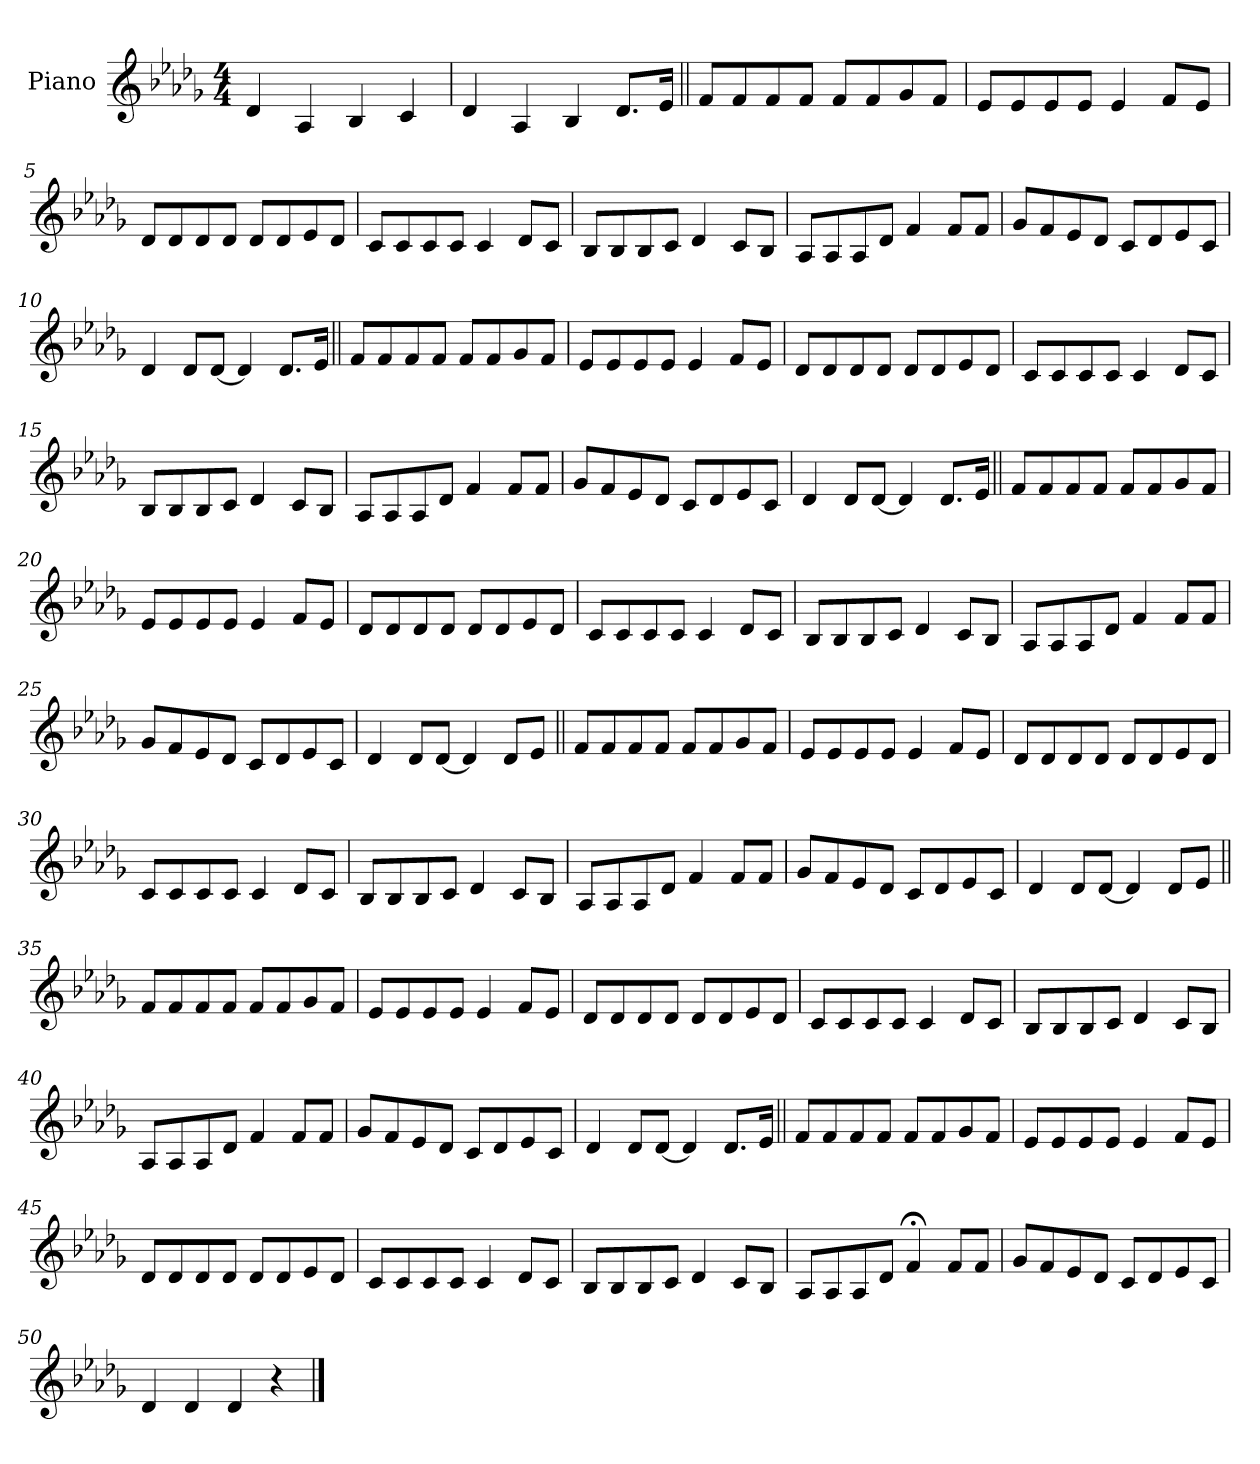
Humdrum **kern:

**kern
*part1
*staff1
*I"Piano
*I'Pno.
*clefG2
*k[b-e-a-d-g-]
*M4/4
*MM130
=1
4d-!
4A-!
4B-!
4c!
=2
4d-!
4A-!
4B-!
8.d-L
16e-Jk
=3||
8fL
8f
8f
8fJ
8fL
8f
8g-
8fJ
=4
8e-L
8e-
8e-
8e-J
4e-
8fL
8e-J
=5
8d-L
8d-
8d-
8d-J
8d-L
8d-
8e-
8d-J
=6
8cL
8c
8c
8cJ
4c
8d-L
8cJ
=7
8B-L
8B-
8B-
8cJ
4d-
8cL
8B-J
=8
8A-L
8A-
8A-
8d-J
4f
8fL
8fJ
=9
8g-L
8f
8e-
8d-J
8cL
8d-
8e-
8cJ
=10
4d-
8d-L
[8d-J
4d-]
8.d-L
16e-Jk
=11||
8fL
8f
8f
8fJ
8fL
8f
8g-
8fJ
=12
8e-L
8e-
8e-
8e-J
4e-
8fL
8e-J
=13
8d-L
8d-
8d-
8d-J
8d-L
8d-
8e-
8d-J
=14
8cL
8c
8c
8cJ
4c
8d-L
8cJ
=15
8B-L
8B-
8B-
8cJ
4d-
8cL
8B-J
=16
8A-L
8A-
8A-
8d-J
4f
8fL
8fJ
=17
8g-L
8f
8e-
8d-J
8cL
8d-
8e-
8cJ
=18
4d-
8d-L
[8d-J
4d-]
8.d-L
16e-Jk
=19||
8fL
8f
8f
8fJ
8fL
8f
8g-
8fJ
=20
8e-L
8e-
8e-
8e-J
4e-
8fL
8e-J
=21
8d-L
8d-
8d-
8d-J
8d-L
8d-
8e-
8d-J
=22
8cL
8c
8c
8cJ
4c
8d-L
8cJ
=23
8B-L
8B-
8B-
8cJ
4d-
8cL
8B-J
=24
8A-L
8A-
8A-
8d-J
4f
8fL
8fJ
=25
8g-L
8f
8e-
8d-J
8cL
8d-
8e-
8cJ
=26
4d-
8d-L
[8d-J
4d-]
8d-L
8e-J
=27||
8fL
8f
8f
8fJ
8fL
8f
8g-
8fJ
=28
8e-L
8e-
8e-
8e-J
4e-
8fL
8e-J
=29
8d-L
8d-
8d-
8d-J
8d-L
8d-
8e-
8d-J
=30
8cL
8c
8c
8cJ
4c
8d-L
8cJ
=31
8B-L
8B-
8B-
8cJ
4d-
8cL
8B-J
=32
8A-L
8A-
8A-
8d-J
4f
8fL
8fJ
=33
8g-L
8f
8e-
8d-J
8cL
8d-
8e-
8cJ
=34
4d-
8d-L
[8d-J
4d-]
8d-L
8e-J
=35||
8fL
8f
8f
8fJ
8fL
8f
8g-
8fJ
=36
8e-L
8e-
8e-
8e-J
4e-
8fL
8e-J
=37
8d-L
8d-
8d-
8d-J
8d-L
8d-
8e-
8d-J
=38
8cL
8c
8c
8cJ
4c
8d-L
8cJ
=39
8B-L
8B-
8B-
8cJ
4d-
8cL
8B-J
=40
8A-L
8A-
8A-
8d-J
4f
8fL
8fJ
=41
8g-L
8f
8e-
8d-J
8cL
8d-
8e-
8cJ
=42
4d-
8d-L
[8d-J
4d-]
8.d-L
16e-Jk
=43||
8fL
8f
8f
8fJ
8fL
8f
8g-
8fJ
=44
8e-L
8e-
8e-
8e-J
4e-
8fL
8e-J
=45
8d-L
8d-
8d-
8d-J
8d-L
8d-
8e-
8d-J
=46
8cL
8c
8c
8cJ
4c
8d-L
8cJ
=47
8B-L
8B-
8B-
8cJ
4d-
8cL
8B-J
=48
8A-L
8A-
8A-
8d-J
4f;<
8fL
8fJ
=49
8g-L
8f
8e-
8d-J
8cL
8d-
8e-
8cJ
=50
4d-
4d-
4d-
4r
==
*-
